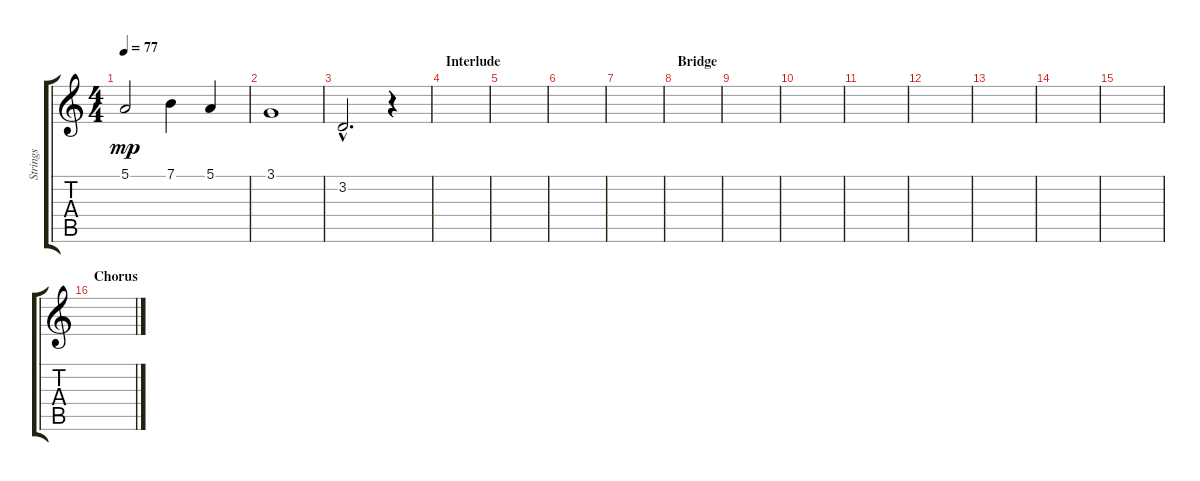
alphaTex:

\track ("Strings" "Strings") {instrument stringensemble1}
\staff {score tabs}
\tuning (E4 B3 G3 D3 A2 E2) {hide}
\ts (4 4)
\tempo 77
\clef g2
\ks c
5.1.2{dy mp} 7.1.4 5.1.4 |
3.1.1 |
3.2{hac}.2{d} r.4 |
\section ("" "Interlude")
|
|
|
|
\section ("" "Bridge")
|
|
|
|
|
|
|
|
\section ("" "Chorus")
